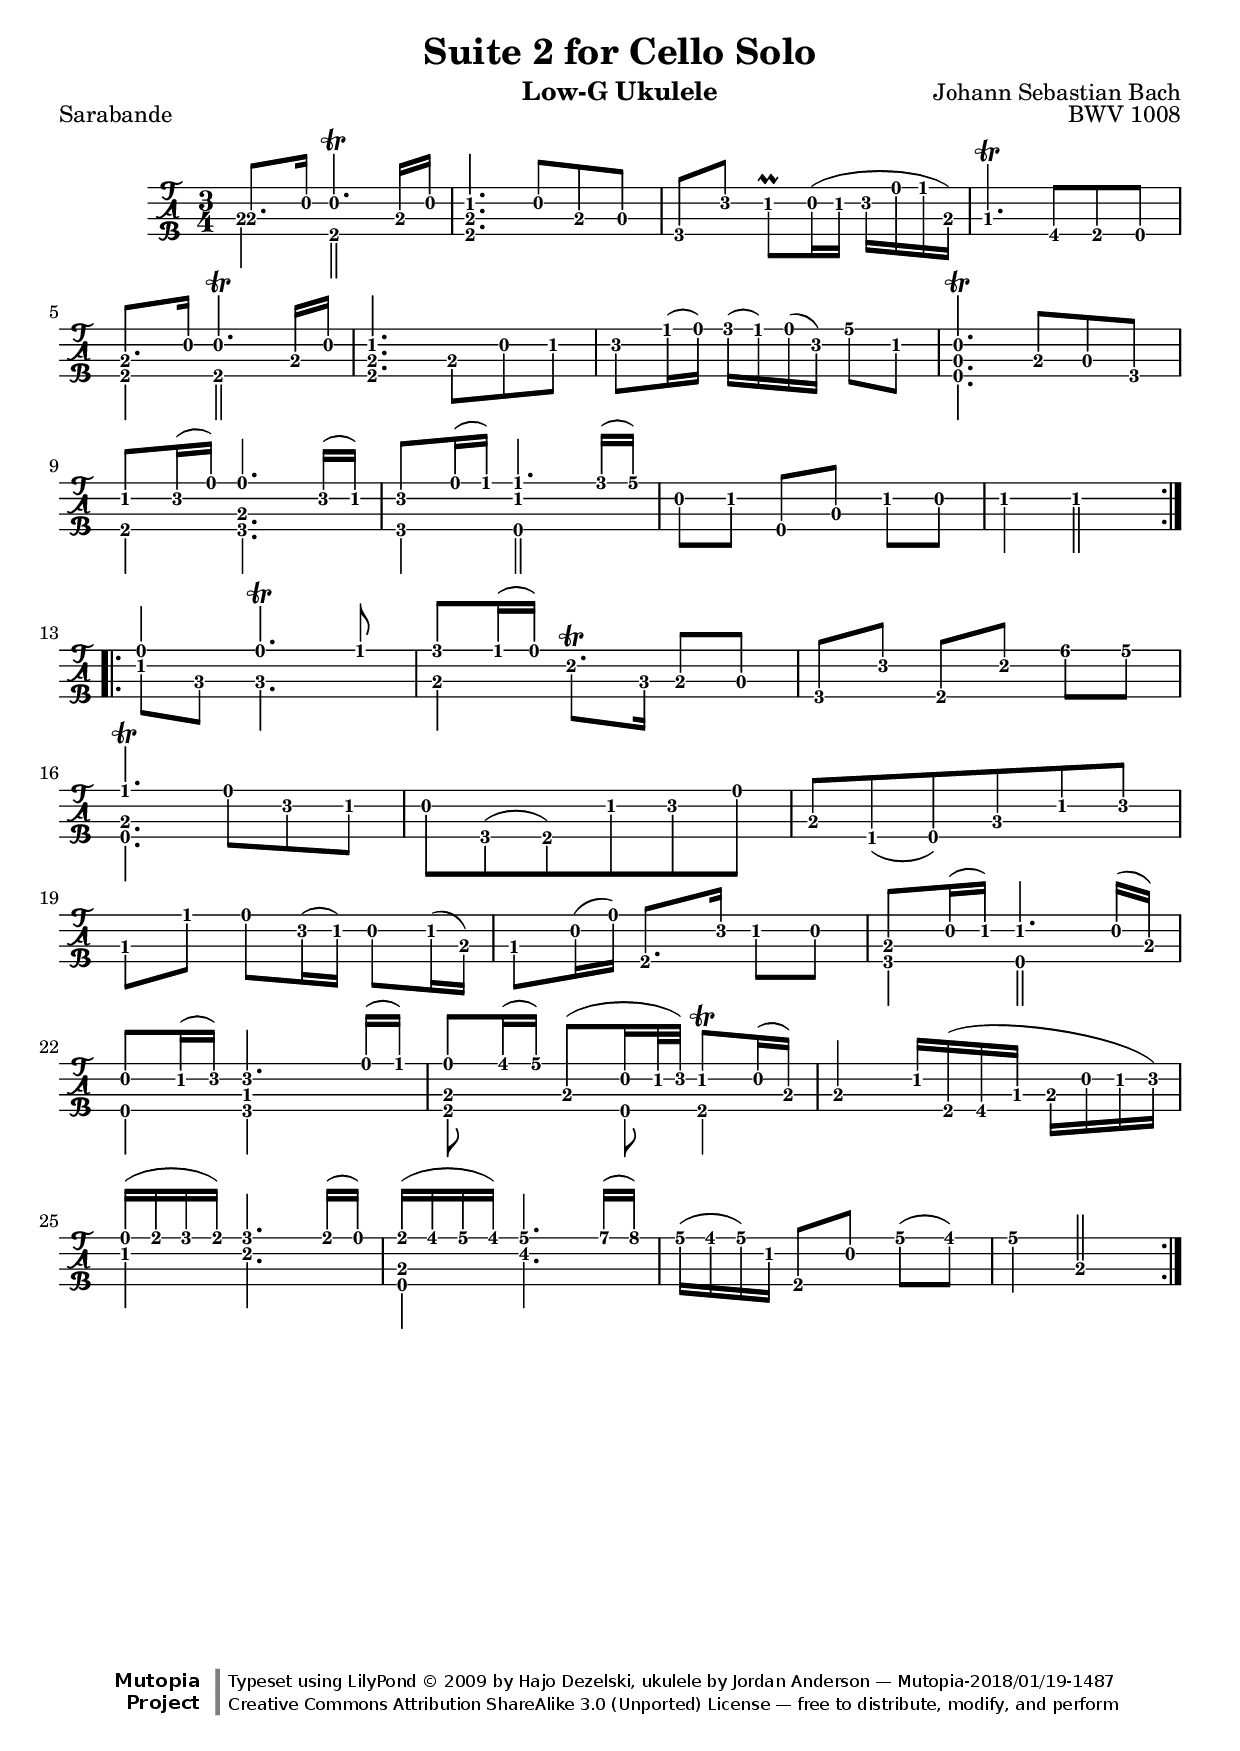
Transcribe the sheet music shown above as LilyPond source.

\version "2.20.0"
\include "header.ily"
\include "predefined-ukulele-fretboards.ly"
sarabande = {
  \time 3/4
  \key d \minor
  \set Staff.midiInstrument = "acoustic guitar (nylon)"

 \repeat volta 2 {
  <<{d'8. [e16] e4.\trill d16 [e]} \\ {d4 a2}>>  | % 1
  <f' d a>4. e8 [d c] | % 2
  bes8 [g'] f \prall [e16  (f] g [a bes d,)] | % 3
  cis4. \trill b8 [a g] | % 4
  <<{d'8.[ e16] e4. \trill d16 [e]} \\ {a,4 a2}>>  | % 5 first d up octave, remove middle voice
  <f' d a>4. d8 [e f] | % 6 chord d up octave
  g8 [bes16 (a)] c [(bes) a (g)] d'8 [f,] | % 7
  <<{e4.\trill} \\ {<c g>}>> d8 [c bes] | % 8 chord c up octave
  <<{f'8 [ g16 (a)] a4. g16 [(f)]} \\ {a,4 <bes d>4. s8}>> | % 9
  <<{g'8 [a16 ( bes)] bes4. c16 [( d)]} \\ {bes,4 <g f'>2}>> | % 10
  e'8 [f] g, [c] f [ e] | % 11 c g moved to g c
  f4 f2 | % 12 second f up octave
 }
 \repeat volta 2 {
  <<{a4 a4. \trill bes8} \\ {f8 ees ees4. s8}>> | % 13
  <<{c'8 [bes16 (a)]} \\ {d,4}>> fis8. \trill [ees16] d8 [c]  | % 14
  bes8 [g'] a, [fis'] ees' [d]  | % 15
  <<{bes4.\trill} \\ {<g, d'>}>> a'8 [g f] | % 16
  e8 [bes (a) f' g a] | % 17
  d,8 [aes (g) ees' f g] | % 18
  cis,8 [bes'] a [g16 (f)] e8 [f16 (d)] | % 19
  cis8 [e16 (a)] a,8. g'16 f8 e | % 20
  <<{d8 [e16 (f)] f4. e16 [(d)]} \\ {bes4 g2}>>  | % 21
  <<{e'8 [f16 (g)] g4. a16 [(bes)]} \\ {g,4 <bes cis>4 s}>> | % 22 low cis up octave
  <<{a'8 [cis16 (d)] d,8 [(e16 f32 g)] f8 \trill [ e16 (d)]} \\ {<d a>8 s s g, a4}>> | % 23 drop low f
  d4 f16 [a, (b cis] d [e f g)] | % 24
  <<{a16 [(b c b)] c4. b16 [(a)]} \\ {f4 fis4. s8}>> | % 25
  <<{b16 [ (cis d cis)] d4. e16 [(f)]} \\ {<g,, d'>4 gis'4. s8}>> | % 26
  d'16 [(cis d) f,] a,8 [e'] d' [(cis)] | % 27
  d4 d,2 | % 28
 }
}


low-g-ukulele-tuning = \stringTuning <g c' e' a'>

\header {
      instrument = "Low-G Ukulele"
}

\score {
  \layout { system-count = #8 }
  \header { piece = "Sarabande" }
  \midi {\tempo 4 = 60}
  <<
    \new StaffGroup <<
      %\new Staff <<
      %  \clef treble
      %  \relative <<
      %    \new Voice { \sarabande }
      %  >>
      %>>

      \new TabStaff <<
        \tabFullNotation
        \set TabStaff.stringTunings = #low-g-ukulele-tuning
        \relative <<
          \new TabVoice { \sarabande }
        >>
      >>
    >>
  >>
}
